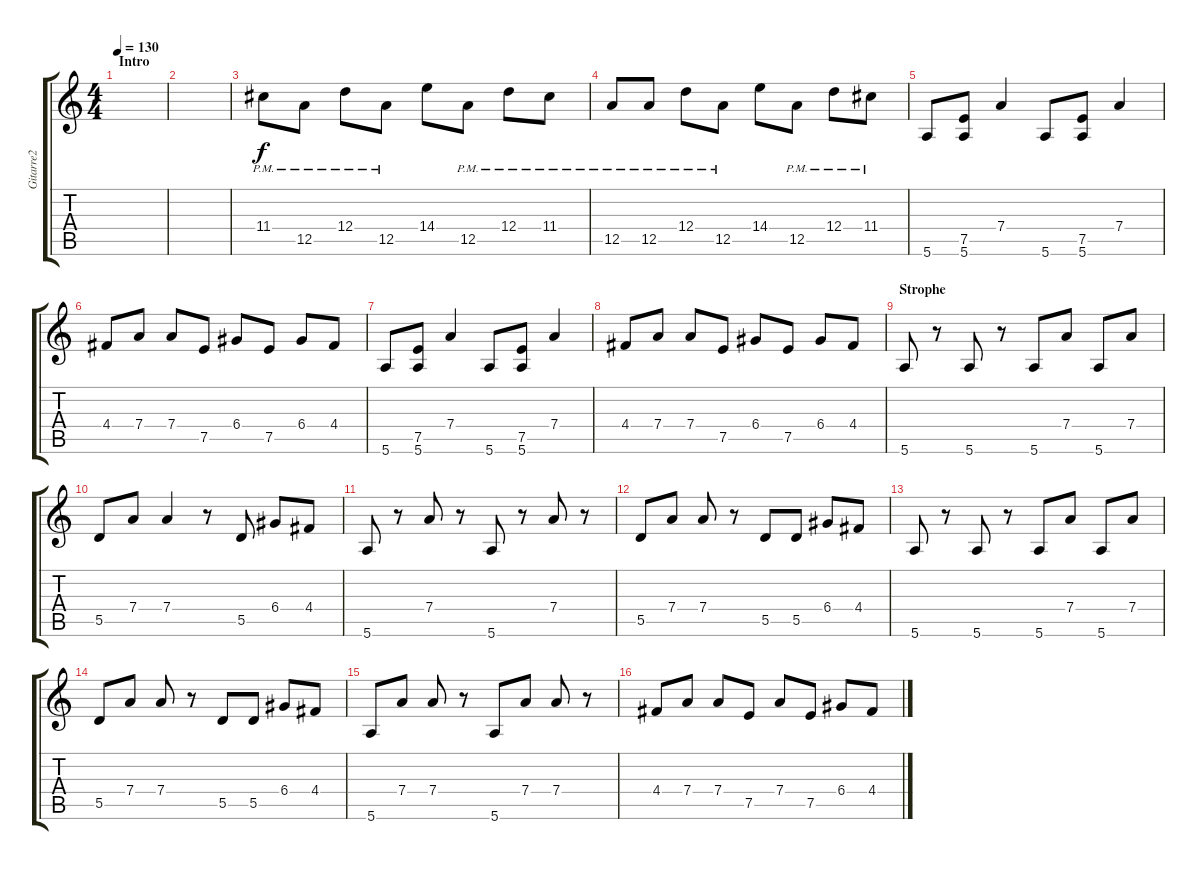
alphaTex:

\track ("Gitarre2" "Gitarre2") {instrument distortionguitar}
\staff {score tabs}
\tuning (E4 B3 G3 D3 A2 E2) {hide}
\ts (4 4)
\section ("" "Intro")
\tempo 130
\clef g2
\ks c
|
|
11.4{pm}.8 12.5{pm}.8 12.4{pm}.8 12.5{pm}.8 14.4.8 12.5{pm}.8 12.4{pm}.8 11.4{pm}.8 |
12.5{pm}.8 12.5{pm}.8 12.4{pm}.8 12.5{pm}.8 14.4.8 12.5{pm}.8 12.4{pm}.8 11.4{pm}.8 |
5.6.8{volume 11 instrument electricguitarjazz} (7.5 5.6).8 7.4.4 5.6.8 (7.5 5.6).8 7.4.4 |
4.4.8 7.4.8 7.4.8 7.5.8 6.4.8 7.5.8 6.4.8 4.4.8 |
5.6.8{volume 11 instrument electricguitarjazz} (7.5 5.6).8 7.4.4 5.6.8 (7.5 5.6).8 7.4.4 |
4.4.8 7.4.8 7.4.8 7.5.8 6.4.8 7.5.8 6.4.8 4.4.8 |
\section ("" "Strophe")
5.6.8{volume 9} r.8 5.6.8 r.8 5.6.8 7.4.8 5.6.8 7.4.8 |
5.5.8 7.4.8 7.4.4 r.8 5.5.8 6.4.8 4.4.8 |
5.6.8 r.8 7.4.8 r.8 5.6.8 r.8 7.4.8 r.8 |
5.5.8 7.4.8 7.4.8 r.8 5.5.8 5.5.8 6.4.8 4.4.8 |
5.6.8{volume 8} r.8 5.6.8 r.8 5.6.8 7.4.8 5.6.8 7.4.8 |
5.5.8 7.4.8 7.4.8 r.8 5.5.8 5.5.8 6.4.8 4.4.8 |
5.6.8{volume 9} 7.4.8 7.4.8 r.8 5.6.8 7.4.8 7.4.8 r.8 |
4.4.8 7.4.8 7.4.8 7.5.8 7.4.8 7.5.8 6.4.8 4.4.8
